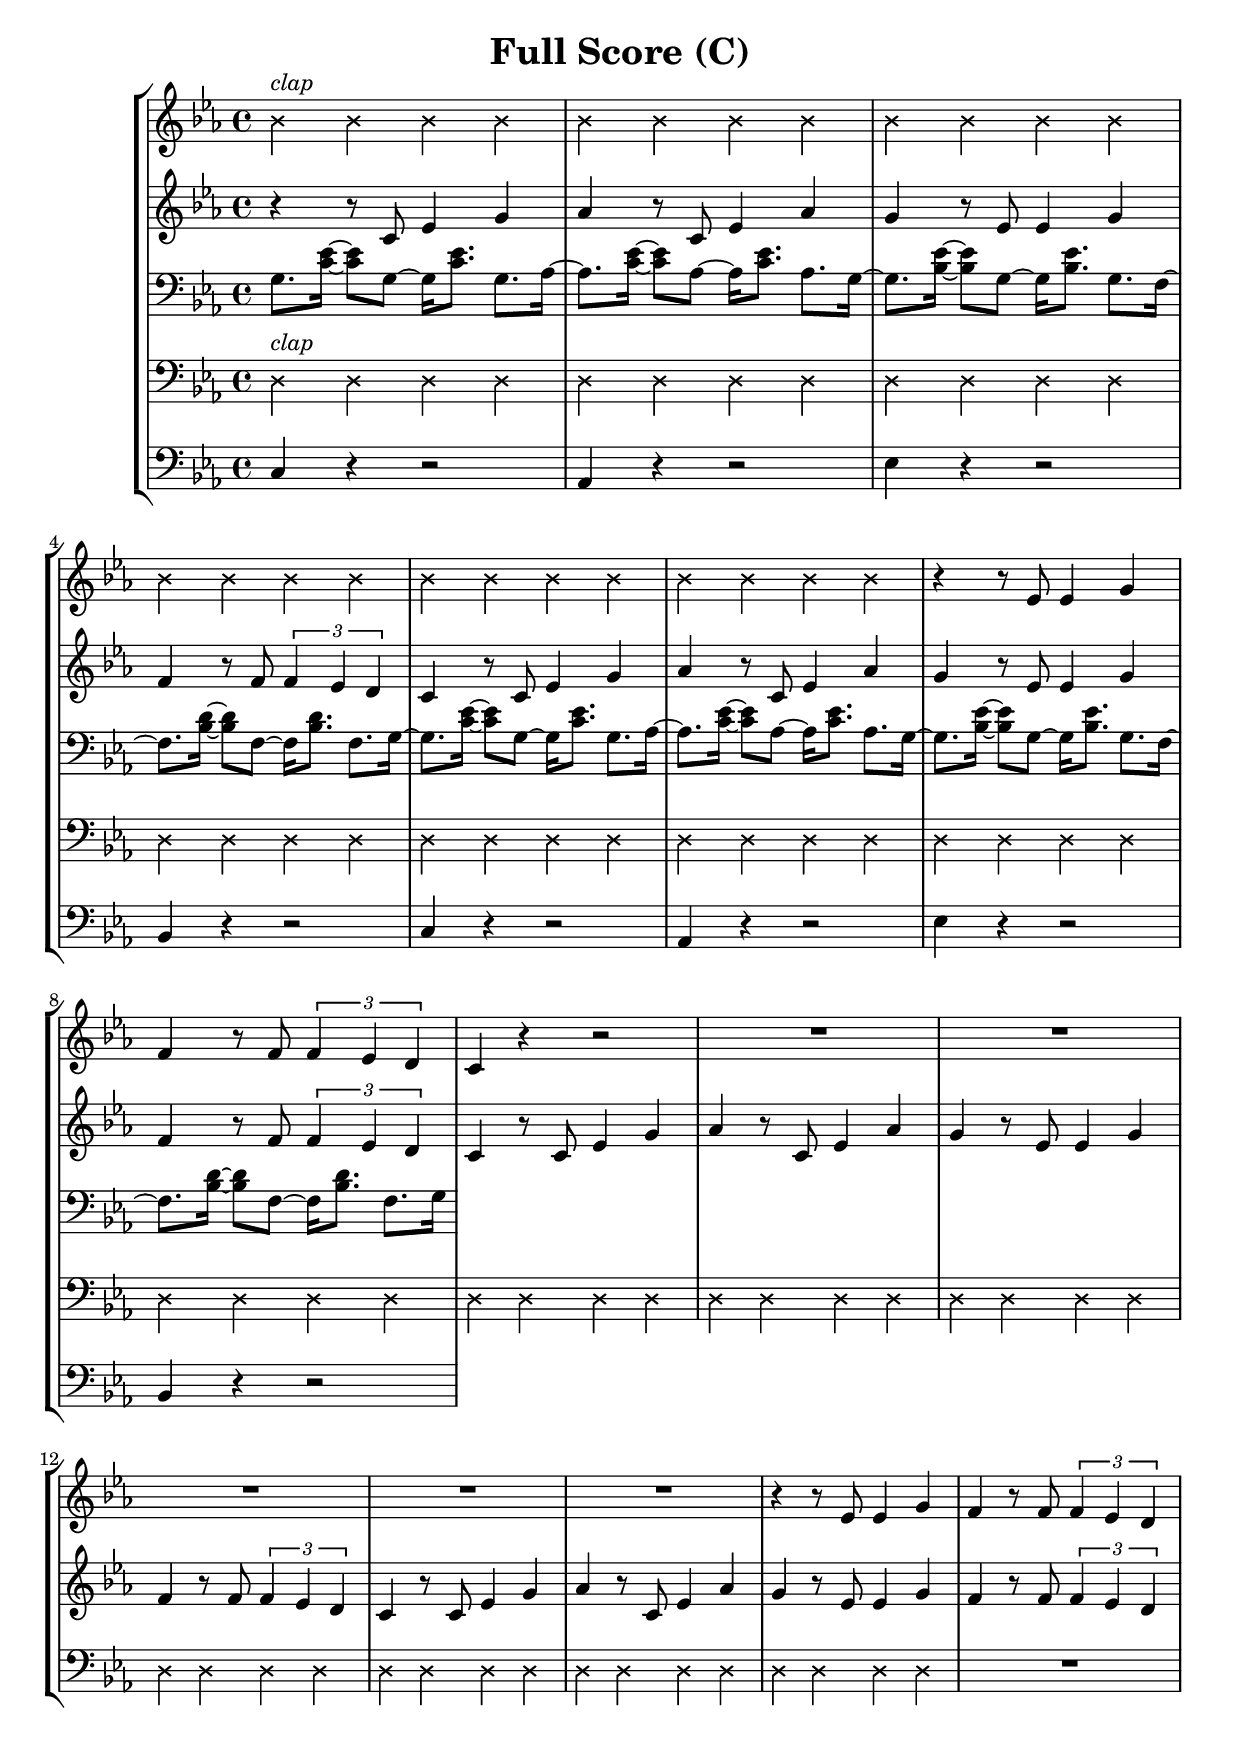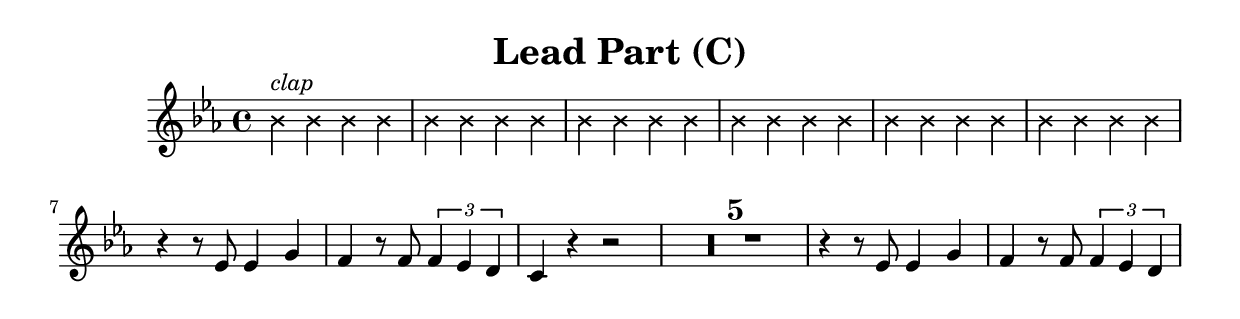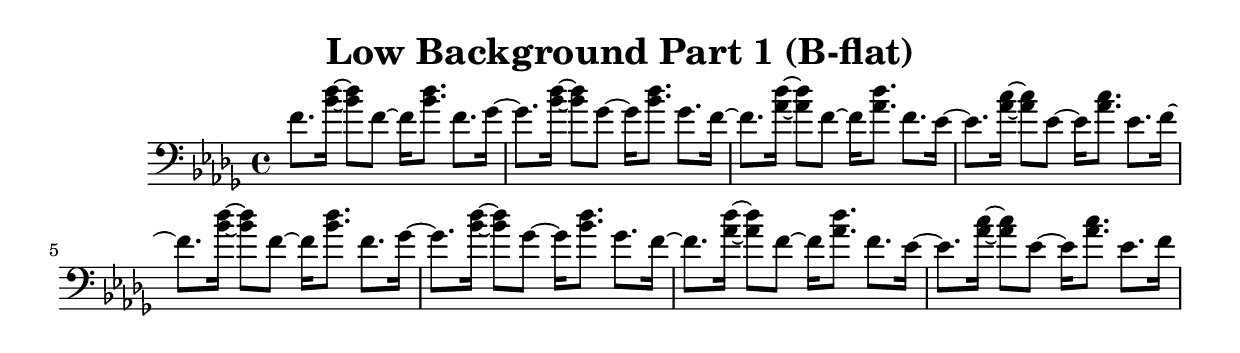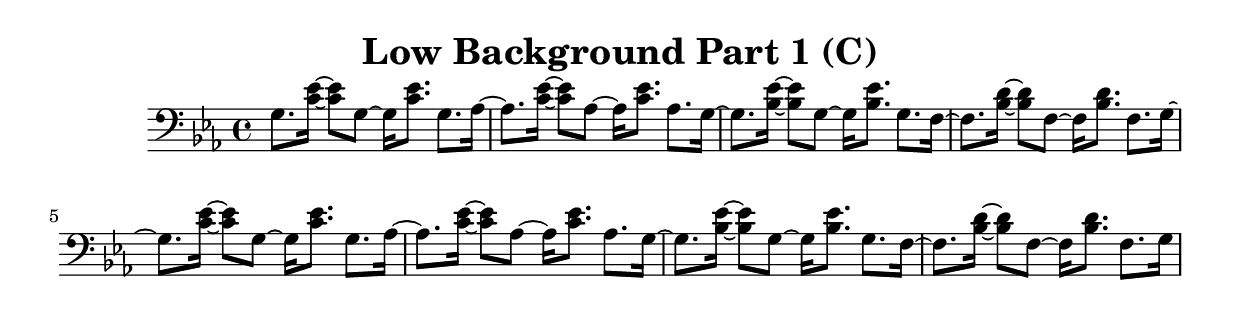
\version "2.24.4"

%%%%%%%%%%%%%%%%%
% modules
%

theClap = \relative c'' {
  \xNotesOn

  \repeat unfold 4 { bes4 } |

  \xNotesOff
}

firstClap = \relative c'' {
  \xNotesOn

  bes4^\markup { \italic "clap" }

  \repeat unfold 3 { bes4 } |

  \xNotesOff
}

vivirMiVida = \relative c' {
  % one beat missing to allow for landing the melody on 1
    r8 ees8 ees4 g4 |
  f4 r8 f8 \tuplet 3/2 { f4 ees d } |
}

% Define common musical phrases for reuse
voyAReir = \relative c' {
  % one beat missing to allow for landing the melody on 1
    r8 c ees4 g |
  aes4 r8 c, ees4 aes |
  g4 \vivirMiVida
}

bassIntro = \relative c {
  c4 r r2 | aes4 r r2 | ees'4 r r2 | bes4 r4 r2 |
}

bassChorus = \relative c {
  c8. g16 g8 c8~ c8.
}

montuno = \relative c' {
  g8. <c ees>16~<c ees>8 g8~g16 <c ees>8. g8. aes16~ |
  aes8. <c ees>16~<c ees>8 aes8~aes16 <c ees>8. aes8. g16~ |
  g8. <bes ees>16~<bes ees>8 g8~g16 <bes ees>8. g8. f16~ |
  f8. <bes d>16~<bes d>8 f8~f16 <bes d>8. f8. g16~ |
}

%%%%%%%%%%%%%%%%
% parts
%

% Define each part
partOne = \relative c' {
  \key c \minor

  \firstClap
  \repeat unfold 5 { \theClap }
  r4 \vivirMiVida

  c4 r4 r2
  R1*5

  % \firstClap
  % \repeat unfold 4 { \theClap }
  r4 \vivirMiVida
}

partTwo = \relative c' {
  \key c \minor

  r4 \voyAReir
  c4 \voyAReir
  c4 \voyAReir
  c4 \voyAReir
}

partThree = \relative c' {
  \key c \minor
  \clef bass
  \montuno
  \montuno
}

partFour = \relative c {
  \key c \minor
  \clef bass

  % Move the center-line clap for treble clef to center-line for bass clef
  \transpose bes d, {
    \firstClap
    \repeat unfold 7 { \theClap }

    \repeat unfold 7 { \theClap }
    R1
  }
}

bassPart = \relative c {
  \key c \minor
  \clef bass
  \bassIntro
  \bassIntro
}


% Individual parts for printing
leadPartC = \new Staff \partOne
leadPartBb = \new Staff \transpose c bes \partOne
leadPartEb = \new Staff \transpose c ees \partOne

middlePartC = \new Staff \partTwo
middlePartBb = \new Staff \transpose c bes \partTwo
middlePartEb = \new Staff \transpose c ees \partTwo

lowPartC = \new Staff \partThree
lowPartBb = \new Staff \transpose c bes \partThree
lowPartEb = \new Staff \transpose c ees \partThree

otherLowPartC = \new Staff \partFour
otherLowPartBb = \new Staff \transpose c bes \partFour
otherlowPartEb = \new Staff \transpose c ees \partFour

bassC = \new Staff \bassPart
bassBb = \new Staff \transpose c bes \bassPart
bassEb = \new Staff \transpose c ees \bassPart

% Full Score in C
\book {
  \bookOutputName "full_score_C"
  \header { title = "Full Score (C)" }
  \score {
    <<
      \new StaffGroup <<
        \leadPartC
        \middlePartC
        \lowPartC
        \otherLowPartC
        \bassC
      >>
    >>
    \layout {}
  }
}

% Individual part books with filenames
\book { \bookOutputName "lead_C" \header { title = "Lead Part (C)" } \score { \compressMMRests { \leadPartC } \layout {} } }

%\book { \bookOutputName "lead_Bb" \header { title = "Lead Part (B-flat)" } \score { \compressMMRests { \leadPartBb } \layout {} } }
%\book { \bookOutputName "lead_Eb" \header { title = "Lead Part (E-flat)" } \score { \leadPartEb \layout {} } }
%
%\book { \bookOutputName "middle_C" \header { title = "Middle Part (C)" } \score { \middlePartC \layout {} } }
%\book { \bookOutputName "middle_Bb" \header { title = "Middle Part (B-flat)" } \score { \middlePartBb \layout {} } }
%\book { \bookOutputName "middle_Eb" \header { title = "Middle Part (E-flat)" } \score { \middlePartEb \layout {} } }

\book {
  \bookOutputName "low1_C"
  \header { title = "Low Background Part 1 (C)" }
  \score { \compressMMRests { \lowPartC } \layout {} }
}


\book {
  \bookOutputName "low1_Bb"
  \header { title = "Low Background Part 1 (B-flat)" }
  \score { \compressMMRests { \lowPartBb } \layout {} }
}

%\book { \bookOutputName "low1_Eb" \header { title = "Low Background Part 1 (E-flat)" } \score { \lowPartEb \layout {} } }
%
%\book { \bookOutputName "low2_C" \header { title = "Low Background Part 2 (C)" } \score { \lowPart2C \layout {} } }
%
%\book { \bookOutputName "low2_Bb" \header { title = "Low Background Part 2 (B-flat)" } \score { \lowPart2Bb \layout {} } }
%
%\book {
%  \bookOutputName "low2_Eb"
%  \header {
%    title = "Low Background Part 2 (E-flat)"
%  }
%  \score { \lowPart2Eb \layout {} }
%}
%
%\book { \bookOutputName "bass_C" \header { title = "Bass Part (C)" } \score { \bassC \layout {} } }
%\book { \bookOutputName "bass_Bb" \header { title = "Bass Part (B-flat)" } \score { \bassBb \layout {} } }
%\book { \bookOutputName "bass_Eb" \header { title = "Bass Part (E-flat)" } \score { \bassEb \layout {} } }
